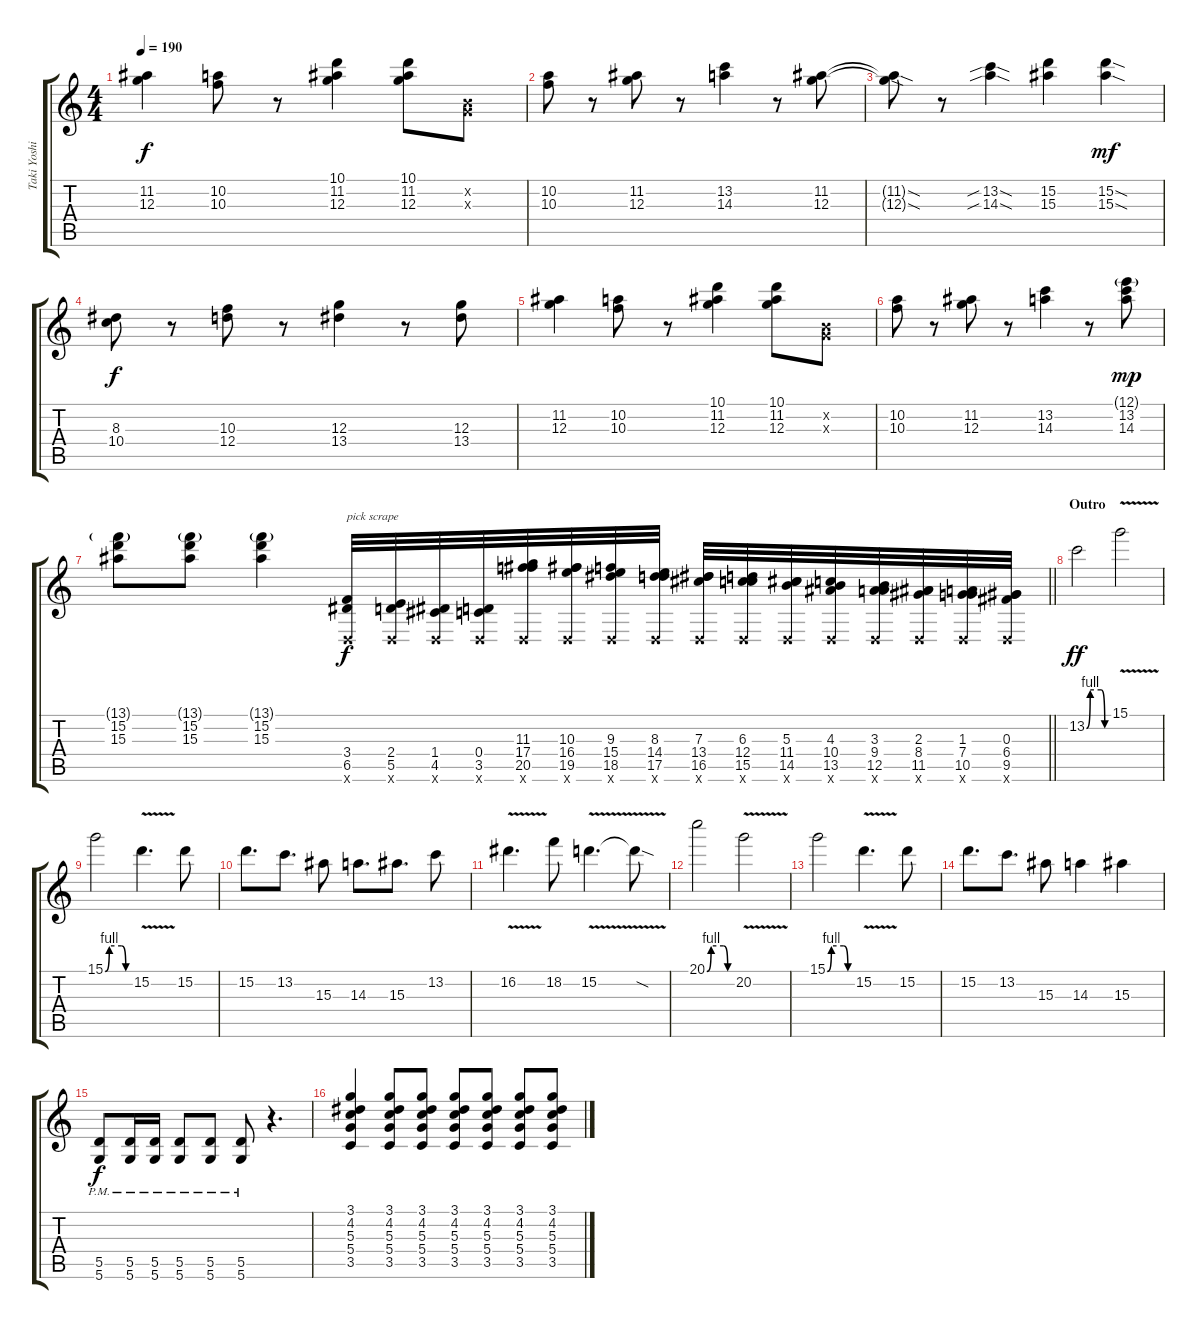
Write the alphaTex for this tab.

\track ("Taki Yoshimitsu" "Taki Yoshi") {instrument distortionguitar}
\staff {score tabs}
\tuning (E4 B3 G3 D3 A2 D2) {hide}
\ts (4 4)
\tempo 190
\clef g2
\ks c
(11.2 12.3).4{dy f} (10.2 10.3).8 r.8 (10.1 11.2 12.3).4 (10.1 11.2 12.3).8 (0.2{x} 0.3{x}).8 |
(10.2 10.3).8 r.8 (11.2 12.3).8 r.8 (13.2 14.3).4 r.8 (11.2 12.3).8 |
(11.2{sod t} 12.3{sod t}).8 r.8 (13.2{sib sod} 14.3{sib sod}).4 (15.2 15.3).4 (15.2{sod} 15.3{sod}).4{dy mf} |
(8.3 10.4).8{dy f} r.8 (10.3 12.4).8 r.8 (12.3 13.4).4 r.8 (12.3 13.4).8 |
(11.2 12.3).4 (10.2 10.3).8 r.8 (10.1 11.2 12.3).4 (10.1 11.2 12.3).8 (0.2{x} 0.3{x}).8 |
(10.2 10.3).8 r.8 (11.2 12.3).8 r.8 (13.2 14.3).4 r.8 (12.1{g} 13.2 14.3).8{dy mp} |
\barLineRight lightlight
(13.1{g} 15.2 15.3).8 (13.1{g} 15.2 15.3).8 (13.1{g} 15.2 15.3).4 (3.4 6.5 0.6{x}).32{txt "pick scrape" dy f} (2.4 5.5 0.6{x}).32 (1.4 4.5 0.6{x}).32 (0.4 3.5 0.6{x}).32 (11.3 17.4 20.5 0.6{x}).32 (10.3 16.4 19.5 0.6{x}).32 (9.3 15.4 18.5 0.6{x}).32 (8.3 14.4 17.5 0.6{x}).32 (7.3 13.4 16.5 0.6{x}).32 (6.3 12.4 15.5 0.6{x}).32 (5.3 11.4 14.5 0.6{x}).32 (4.3 10.4 13.5 0.6{x}).32 (3.3 9.4 12.5 0.6{x}).32 (2.3 8.4 11.5 0.6{x}).32 (1.3 7.4 10.5 0.6{x}).32 (0.3 6.4 9.5 0.6{x}).32 |
\section ("" "Outro")
13.2{be (custom 0 0 10 4 40 4 50 0 60 0)}.2{dy ff balance 8} 15.1{v}.2 |
15.1{be (custom 0 0 10 4 40 4 50 0 60 0)}.2 15.2{v}.4{d} 15.2.8 |
15.2.8{d} 13.2.8{d} 15.3.8 14.3.8{d} 15.3.8{d} 13.2.8 |
16.2{v}.4{d} 18.2.8 15.2{v}.4{d} 15.2{sod t}.8 |
20.1{be (custom 0 0 10 4 40 4 50 0 60 0)}.2 20.2{v}.2 |
15.1{be (custom 0 0 10 4 40 4 50 0 60 0)}.2 15.2{v}.4{d} 15.2.8 |
15.2.8{d} 13.2.8{d} 15.3.8 14.3.4 15.3.4 |
(5.5{pm} 5.6{pm}).8{dy f balance 16} (5.5{pm} 5.6{pm}).16 (5.5{pm} 5.6{pm}).16 (5.5{pm} 5.6{pm}).8 (5.5{pm} 5.6{pm}).8 (5.5{pm} 5.6{pm}).8 r.4{d} |
(3.1 4.2 5.3 5.4 3.5).4 (3.1 4.2 5.3 5.4 3.5).8 (3.1 4.2 5.3 5.4 3.5).8 (3.1 4.2 5.3 5.4 3.5).8 (3.1 4.2 5.3 5.4 3.5).8 (3.1 4.2 5.3 5.4 3.5).8 (3.1 4.2 5.3 5.4 3.5).8
